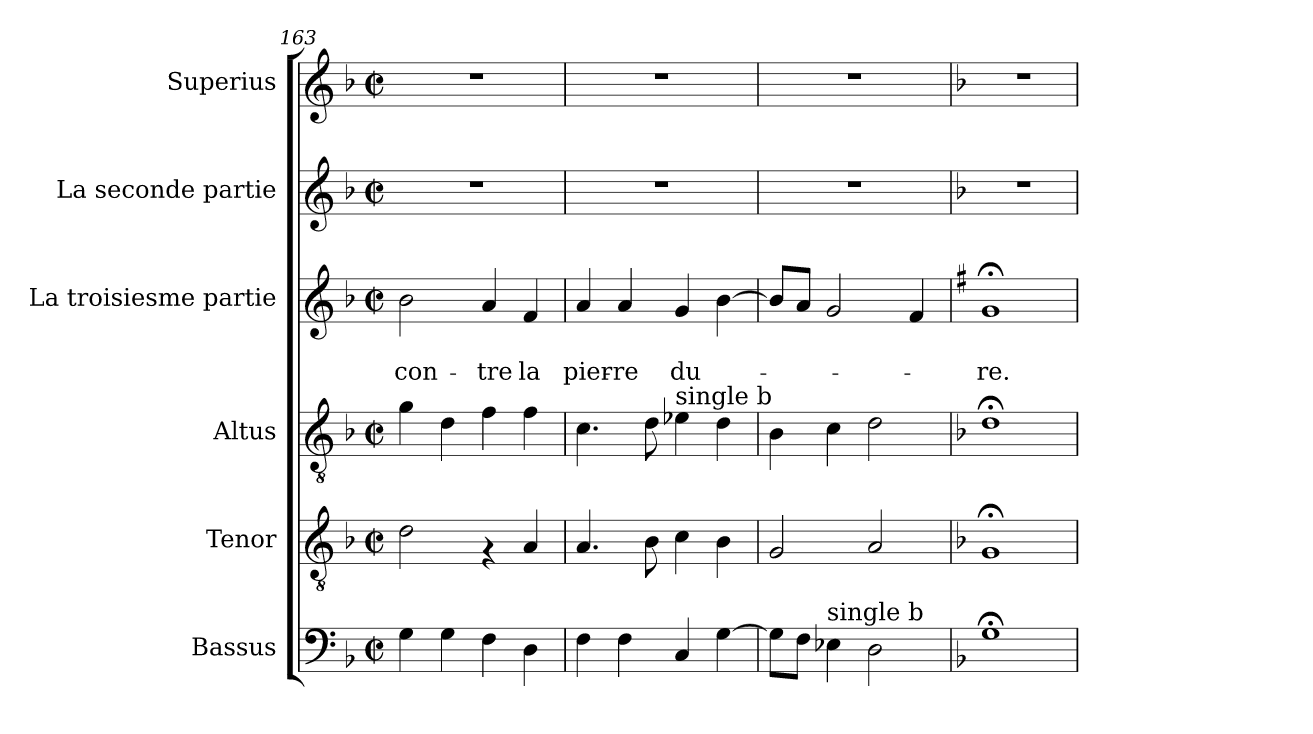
**kern	**kern	**kern	**kern	**text	**text	**kern	**kern
*part6	*part5	*part4	*part3	*part3	*part3	*part2	*part1
*staff6	*staff5	*staff4	*staff3	*staff3	*staff3	*staff2	*staff1
*I"Bassus	*I"Tenor	*I"Altus	*I"La troisiesme partie	*	*	*I"La seconde partie	*I"Superius
!!LO:LB:g=z
*clefF4	*clefGv2	*clefGv2	*clefG2	*	*	*clefG2	*clefG2
*k[b-]	*k[b-]	*k[b-]	*k[b-]	*	*	*k[b-]	*k[b-]
*F:	*F:	*F:	*F:	*	*	*F:	*F:
*M2/2	*M2/2	*M2/2	*M2/2	*	*	*M2/2	*M2/2
*met(c|)	*met(c|)	*met(c|)	*met(c|)	*	*	*met(c|)	*met(c|)
=163	=163	=163	=163	=163	=163	=163	=163
!	!	!	!	!	!LO:LY:b	!	!
4G\	2d\	4g\	2b-\	.	con-	1r	1r
4G\	.	4d\	.	.	.	.	.
!	!	!	!	!	!LO:LY:b	!	!
4F\	4rF	4f\	4a/	.	-tre	.	.
!	!	!	!	!	!LO:LY:b	!	!
4D\	4A/	4f\	4f/	.	la	.	.
=164	=164	=164	=164	=164	=164	=164	=164
!	!	!	!	!	!LO:LY:b	!	!
4F\	4.A/	4.c\	4a/	.	pier-	1r	1r
!	!	!	!	!	!LO:LY:b	!	!
4F\	.	.	4a/	.	-re	.	.
.	8B-\	8d\	.	.	.	.	.
!	!	!LO:TX:a:t=single b	!	!	!	!	!
!	!	!	!	!	!LO:LY:b	!	!
4C/	4c\	4e-\	4g/	.	du-	.	.
[>4G\	4B-\	4d\	[>4b-\	.	.	.	.
=165	=165	=165	=165	=165	=165	=165	=165
8G\L]	2G/	4B-\	8b-/L]	.	.	1r	1r
8F\J	.	.	8a/J	.	.	.	.
!LO:TX:a:t=single b	!	!	!	!	!	!	!
4E-\	.	4c\	2g/	.	.	.	.
2D\	2A/	2d\	.	.	.	.	.
.	.	.	4f/	.	.	.	.
=166	=166	=166	=166	=166	=166	=166	=166
*	*	*	*k[f#]	*	*	*	*
*	*	*	*G:	*	*	*	*
!	!	!	!	!	!LO:LY:b	!	!
1G;	1G;	1d;	1g;	.	-re.	1r	1r
=	=	=	=	=	=	=	=
*-	*-	*-	*-	*-	*-	*-	*-
